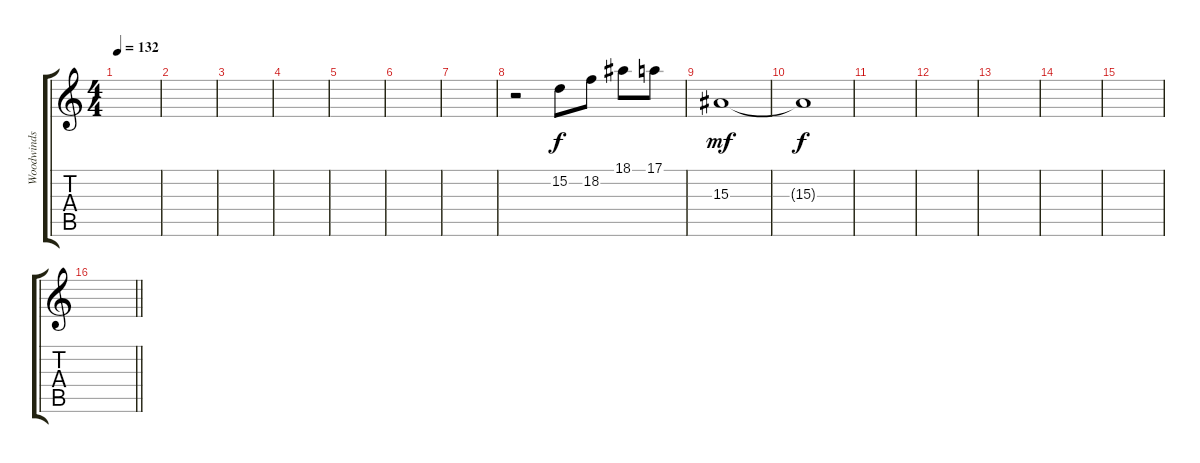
\track ("Woodwinds" "Woodwinds") {instrument clarinet}
\staff {score tabs}
\tuning (E4 B3 G3 D3 A2 E2) {hide}
\ts (4 4)
\tempo 132
\clef g2
\ks c
|
|
|
|
|
|
|
r.2 15.2.8{volume 8 balance 13 instrument flute} 18.2.8 18.1.8 17.1.8 |
15.3.1{dy mf volume 0} |
15.3{t}.1{dy f} |
|
|
|
|
|
\barLineRight lightlight
